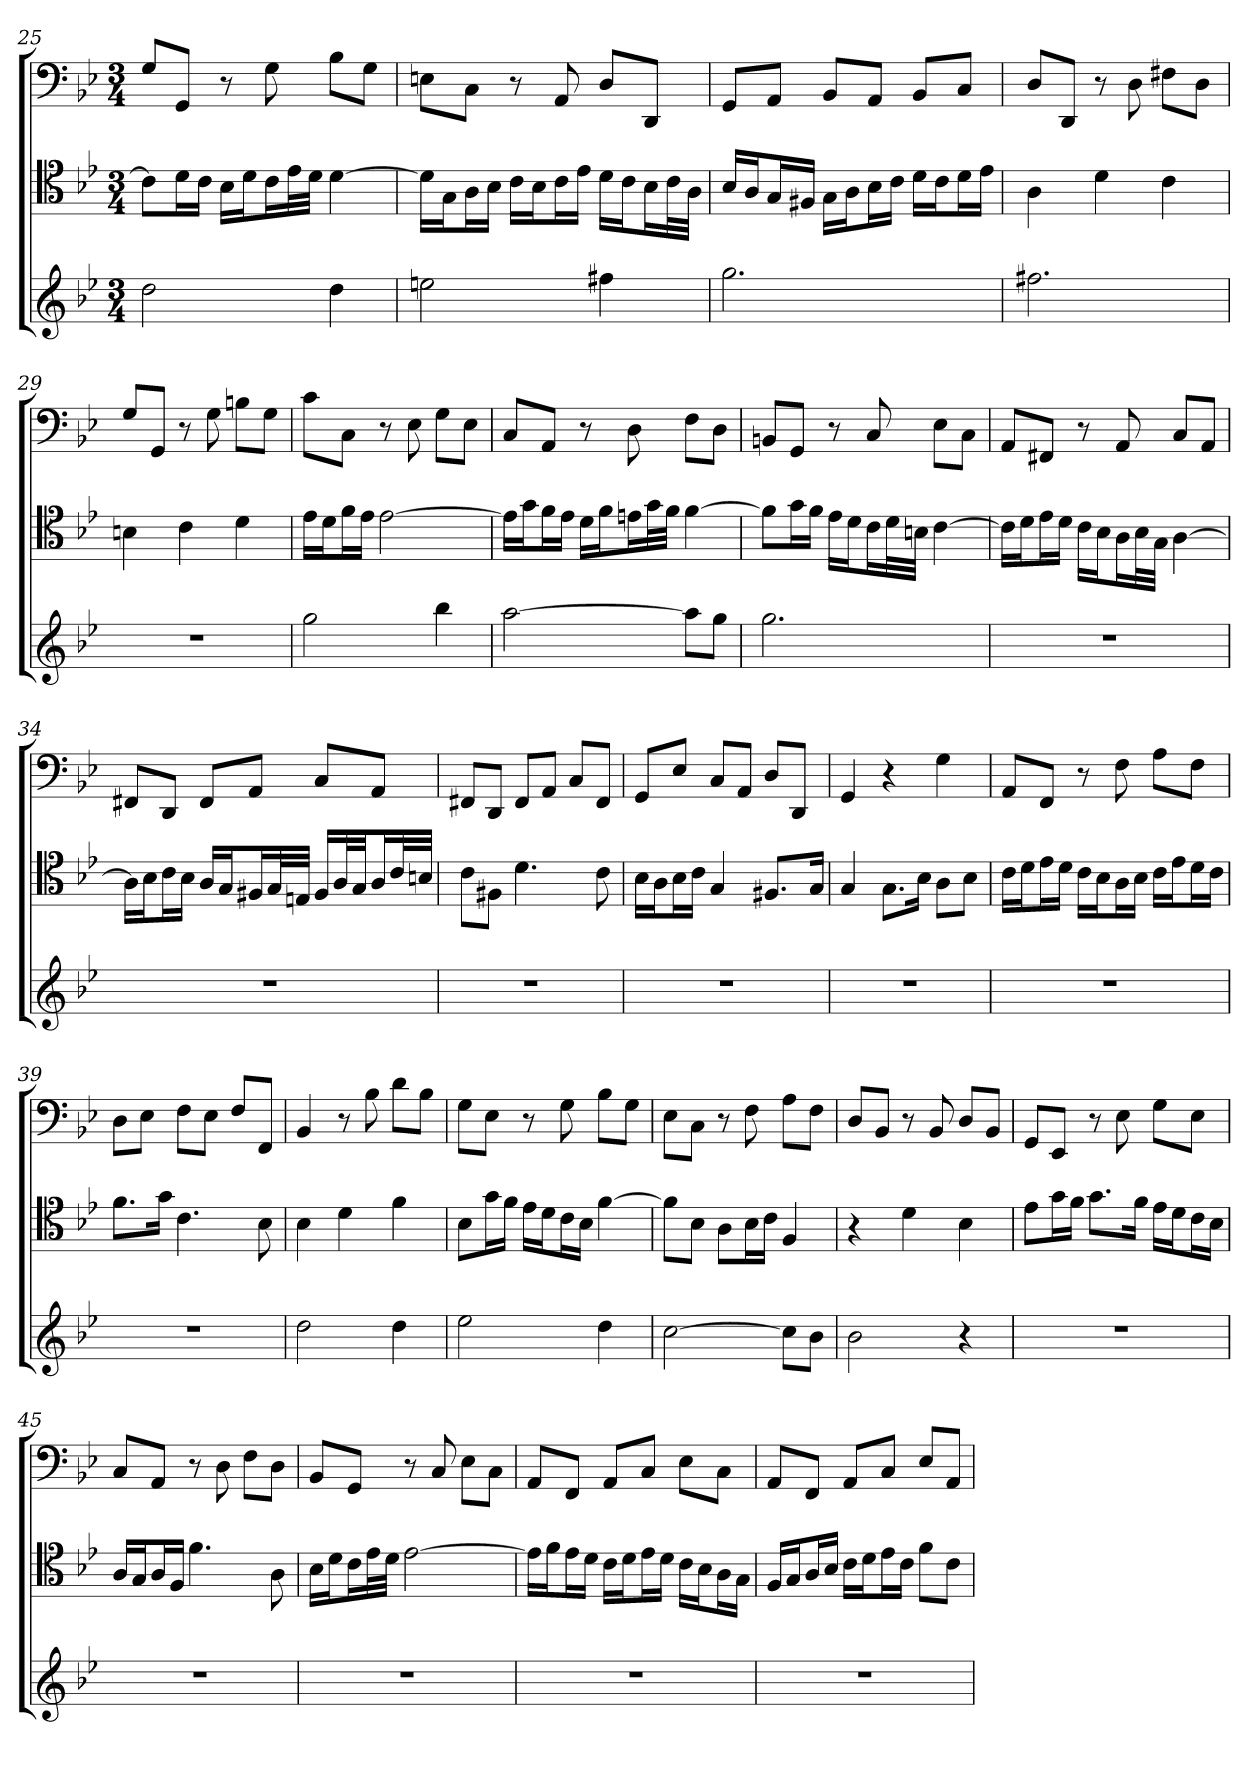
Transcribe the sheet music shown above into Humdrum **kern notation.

**kern	**kern	**kern
*part3	*part2	*part1
*staff3	*staff2	*staff1
*	*clefC4	*clefF4
*k[b-e-]	*k[b-e-]	*k[b-e-]
*g:	*g:	*g:
*M3/4	*M3/4	*M3/4
=25	=25	=25
2dd	8c\L]	8G/L
.	16d\L	8GG/J
.	16c\JJ	.
.	16B-\LL	8r
.	16d\J	.
.	16c\L	8G
.	32e-\L	.
.	32d\JJJ	.
4dd	[4d	8B-\L
.	.	8G\J
=26	=26	=26
2een	16d\LL]	8En\L
.	16G\J	.
.	16A\L	8C\J
.	16B-\JJ	.
.	16c\LL	8r
.	16B-\J	.
.	16c\L	8AA
.	16e-\JJ	.
4ff#X	16d\LL	8D/L
.	16c\J	.
.	16B-\L	8DD/J
.	32c\L	.
.	32A\JJJ	.
=27	=27	=27
2.gg	16B-/LL	8GG/L
.	16A/J	.
.	16G/L	8AA/J
.	16F#X/JJ	.
.	16G\LL	8BB-/L
.	16A\J	.
.	16B-\L	8AA/J
.	16c\JJ	.
.	16d\LL	8BB-/L
.	16c\J	.
.	16d\L	8C/J
.	16e-\JJ	.
=28	=28	=28
2.ff#X	4A	8D/L
.	.	8DD/J
.	4d	8r
.	.	8D
.	4c	8F#X\L
.	.	8D\J
=29	=29	=29
2.r	4Bn	8G/L
.	.	8GG/J
.	4c	8r
.	.	8G
.	4d	8Bn\L
.	.	8G\J
=30	=30	=30
2gg	16e-\LL	8c\L
.	16d\J	.
.	16f\L	8C\J
.	16e-\JJ	.
.	[2e-	8r
.	.	8E-
4bb-	.	8G\L
.	.	8E-\J
=31	=31	=31
[2aa	16e-\LL]	8C/L
.	16g\J	.
.	16f\L	8AA/J
.	16e-\JJ	.
.	16d\LL	8r
.	16f\J	.
.	16en\L	8D
.	32g\L	.
.	32f\JJJ	.
8aaL]	[4f	8F\L
8ggJ	.	8D\J
=32	=32	=32
2.gg	8f\L]	8BBn/L
.	16g\L	8GG/J
.	16f\JJ	.
.	16e-\LL	8r
.	16d\J	.
.	16c\L	8C
.	32d\L	.
.	32Bn\JJJ	.
.	[4c	8E-\L
.	.	8C\J
=33	=33	=33
2.r	16c\LL]	8AA/L
.	16d\J	.
.	16e-\L	8FF#X/J
.	16d\JJ	.
.	16c\LL	8r
.	16B-\J	.
.	16A\L	8AA
.	32B-\L	.
.	32G\JJJ	.
.	[4A	8C/L
.	.	8AA/J
=34	=34	=34
2.r	16A\LL]	8FF#X/L
.	16B-\J	.
.	16c\L	8DD/J
.	16B-\JJ	.
.	16A/LL	8FF#/L
.	16G/J	.
.	16F#X/L	8AA/J
.	32G/L	.
.	32En/JJJ	.
.	16F#/LL	8C/L
.	32A/L	.
.	32G/JJ	.
.	16A/L	8AA/J
.	32c/L	.
.	32Bn/JJJ	.
=35	=35	=35
2.r	8c\L	8FF#X/L
.	8F#X\J	8DD/J
.	4.d	8FF#/L
.	.	8AA/J
.	.	8C/L
.	8c	8FF#/J
=36	=36	=36
2.r	16B-\LL	8GG/L
.	16A\J	.
.	16B-\L	8E-/J
.	16c\JJ	.
.	4G	8C/L
.	.	8AA/J
.	8.F#X/L	8D/L
.	.	8DD/J
.	16G/Jk	.
=37	=37	=37
2.r	4G	4GG
.	8.G\L	4r
.	16B-\Jk	.
.	8A\L	4G
.	8B-\J	.
=38	=38	=38
2.r	16c\LL	8AA/L
.	16d\J	.
.	16e-\L	8FF/J
.	16d\JJ	.
.	16c\LL	8r
.	16B-\J	.
.	16A\L	8F
.	16B-\JJ	.
.	16c\LL	8A\L
.	16e-\J	.
.	16d\L	8F\J
.	16c\JJ	.
=39	=39	=39
2.r	8.f\L	8D\L
.	.	8E-\J
.	16g\Jk	.
.	4.c	8F\L
.	.	8E-\J
.	.	8F/L
.	8B-	8FF/J
=40	=40	=40
2dd	4B-	4BB-
.	4d	8r
.	.	8B-
4dd	4f	8d\L
.	.	8B-\J
=41	=41	=41
2ee-	8B-\L	8G\L
.	16g\L	8E-\J
.	16f\JJ	.
.	16e-\LL	8r
.	16d\J	.
.	16c\L	8G
.	16B-\JJ	.
4dd	[4f	8B-\L
.	.	8G\J
=42	=42	=42
[2cc	8f\L]	8E-\L
.	8B-\J	8C\J
.	8A\L	8r
.	16B-\L	8F
.	16c\JJ	.
8ccL]	4F	8A\L
8b-J	.	8F\J
=43	=43	=43
2b-	4r	8D/L
.	.	8BB-/J
.	4d	8r
.	.	8BB-
4r	4B-	8D/L
.	.	8BB-/J
=44	=44	=44
2.r	8e-\L	8GG/L
.	16g\L	8EE-/J
.	16f\JJ	.
.	8.g\L	8r
.	.	8E-
.	16f\Jk	.
.	16e-\LL	8G\L
.	16d\J	.
.	16c\L	8E-\J
.	16B-\JJ	.
=45	=45	=45
2.r	16A/LL	8C/L
.	16G/J	.
.	16A/L	8AA/J
.	16F/JJ	.
.	4.f	8r
.	.	8D
.	.	8F\L
.	8A	8D\J
=46	=46	=46
2.r	16B-\LL	8BB-/L
.	16d\J	.
.	16c\L	8GG/J
.	32e-\L	.
.	32d\JJJ	.
.	[2e-	8r
.	.	8C
.	.	8E-\L
.	.	8C\J
=47	=47	=47
2.r	16e-\LL]	8AA/L
.	16f\J	.
.	16e-\L	8FF/J
.	16d\JJ	.
.	16c\LL	8AA/L
.	16d\J	.
.	16e-\L	8C/J
.	16d\JJ	.
.	16c\LL	8E-\L
.	16B-\J	.
.	16A\L	8C\J
.	16G\JJ	.
=48	=48	=48
2.r	16F/LL	8AA/L
.	16G/J	.
.	16A/L	8FF/J
.	16B-/JJ	.
.	16c\LL	8AA/L
.	16d\J	.
.	16e-\L	8C/J
.	16c\JJ	.
.	8f\L	8E-/L
.	8c\J	8AA/J
=	=	=
*-	*-	*-
